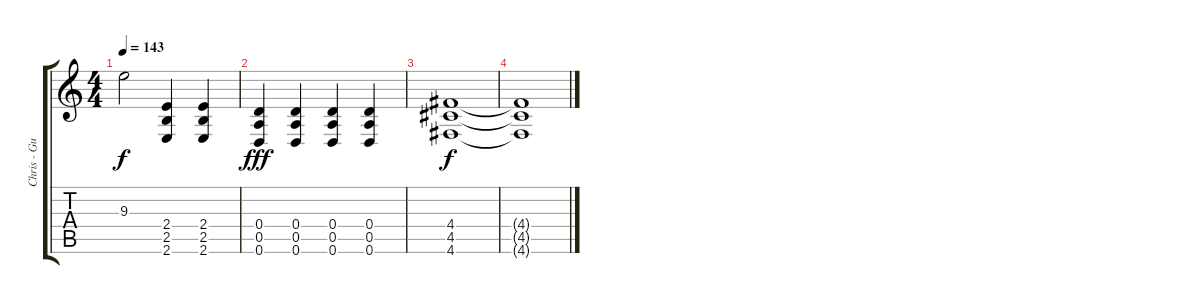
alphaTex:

\track ("Chris - Guitar 2" "Chris - Gu") {instrument distortionguitar}
\staff {score tabs}
\tuning (E4 B3 G3 D3 A2 D2) {hide}
\ts (4 4)
\tempo 143
\clef g2
\ks c
9.3.2{dy f} (2.4 2.5 2.6).4 (2.4 2.5 2.6).4 |
(0.4 0.5 0.6).4{dy fff} (0.4 0.5 0.6).4 (0.4 0.5 0.6).4 (0.4 0.5 0.6).4 |
(4.4 4.5 4.6).1{dy f} |
(4.4{t} 4.5{t} 4.6{t}).1
